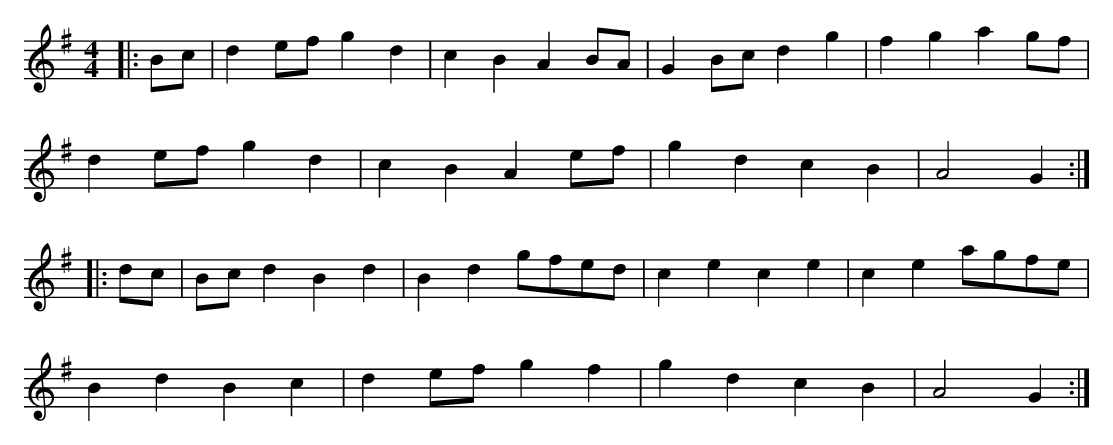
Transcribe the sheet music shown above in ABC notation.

X:1
M:4/4
K:G
|:Bc|d2ef g2d2|c2B2 A2BA|G2Bc d2g2|f2g2 a2gf|
d2ef g2d2|c2B2 A2ef|g2d2 c2B2|A4 G2:|
|:dc|Bcd2 B2d2|B2d2 gfed|c2e2 c2e2|c2e2 agfe|
B2d2 B2c2|d2ef g2f2|g2d2 c2B2|A4 G2:|
